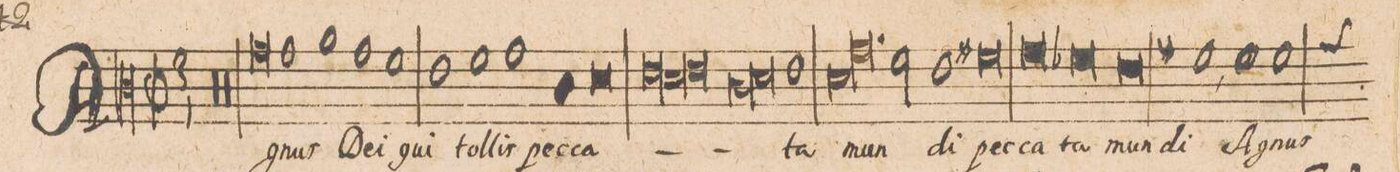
**kern	**text
*I"CANTVS.	*
*clefC3	*
*k[]	*
*met(C|)	*
*M2/1	*
=11||	=11||
*M3/1	*
00.r	.
=12-	=12-
=13-	=13-
00.r	.
=14-	=14-
=15-	=15-
0g\	A-
1g\	-gnus
=16-	=16-
1a\	De-
1g\	-i
1f\	qui
=17-	=17-
1e\	tol-
1f\	-lis
1g\	pec-
=18-	=18-
*col	*
1c\	-ca-
0d\	.
*Xcol	*
=19-	=19-
*lig	*
1e\	.
1d\	.
1e\	.
*Xlig	*
=20-	=20-
*lig	*
1c\	.
1d\	.
*Xlig	*
1e\	-ta
=21-	=21-
*lig	*
1d\	mun-
1.g\	.
*Xlig	*
2f\	.
=22-	=22-
1e\	-di
0f#X\	pec-
=23-	=23-
*col	*
0g\	-ca-
0fn\	-ta
=24-	=24-
0e\	mun-
*Xcol	*
=25-	=25-
1f#X\,	-di
1f#\	A-
*custos:g	*
1f#\	-gnus
=26-	=26-
*-	*-
